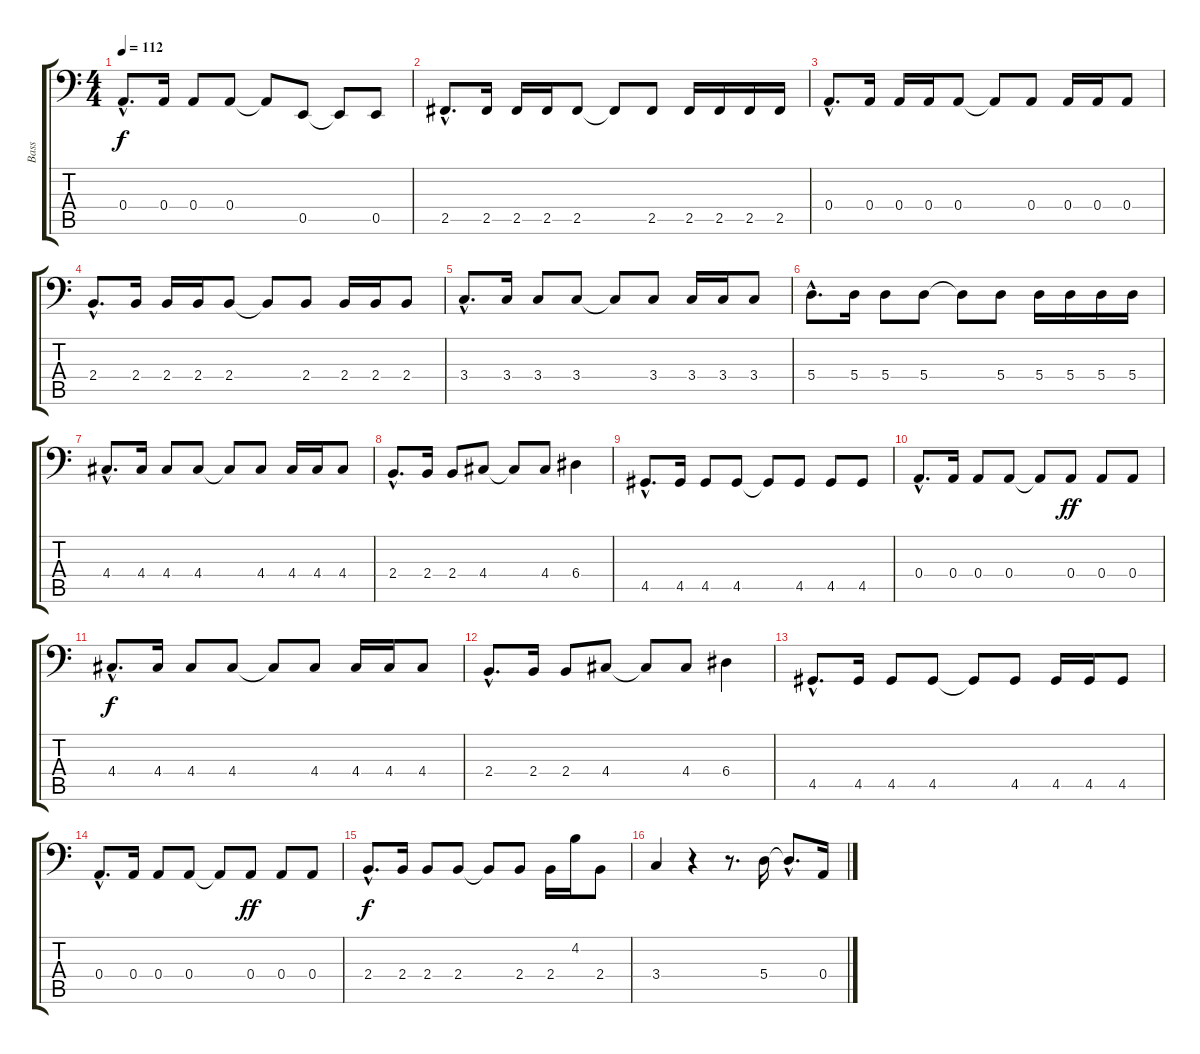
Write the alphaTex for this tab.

\track ("Bass" "Bass") {instrument electricbassfinger}
\staff {score tabs}
\tuning (C3 G2 D2 A1 E1 B0) {hide}
\ts (4 4)
\tempo 112
\clef f4
\ks c
0.4{hac}.8{d dy f} 0.4.16 0.4.8 0.4.8 0.4{t}.8 0.5.8 0.5{t}.8 0.5.8 |
2.5{hac}.8{d} 2.5.16 2.5.16 2.5.16 2.5.8 2.5{t}.8 2.5.8 2.5.16 2.5.16 2.5.16 2.5.16 |
0.4{hac}.8{d} 0.4.16 0.4.16 0.4.16 0.4.8 0.4{t}.8 0.4.8 0.4.16 0.4.16 0.4.8 |
2.4{hac}.8{d} 2.4.16 2.4.16 2.4.16 2.4.8 2.4{t}.8 2.4.8 2.4.16 2.4.16 2.4.8 |
3.4{hac}.8{d} 3.4.16 3.4.8 3.4.8 3.4{t}.8 3.4.8 3.4.16 3.4.16 3.4.8 |
5.4{hac}.8{d} 5.4.16 5.4.8 5.4.8 5.4{t}.8 5.4.8 5.4.16 5.4.16 5.4.16 5.4.16 |
4.4{hac}.8{d} 4.4.16 4.4.8 4.4.8 4.4{t}.8 4.4.8 4.4.16 4.4.16 4.4.8 |
2.4{hac}.8{d} 2.4.16 2.4.8 4.4.8 4.4{t}.8 4.4.8 6.4.4 |
4.5{hac}.8{d} 4.5.16 4.5.8 4.5.8 4.5{t}.8 4.5.8 4.5.8 4.5.8 |
0.4{hac}.8{d} 0.4.16 0.4.8 0.4.8 0.4{t}.8 0.4.8{dy ff} 0.4.8 0.4.8 |
4.4{hac}.8{d dy f} 4.4.16 4.4.8 4.4.8 4.4{t}.8 4.4.8 4.4.16 4.4.16 4.4.8 |
2.4{hac}.8{d} 2.4.16 2.4.8 4.4.8 4.4{t}.8 4.4.8 6.4.4 |
4.5{hac}.8{d} 4.5.16 4.5.8 4.5.8 4.5{t}.8 4.5.8 4.5.16 4.5.16 4.5.8 |
0.4{hac}.8{d} 0.4.16 0.4.8 0.4.8 0.4{t}.8 0.4.8{dy ff} 0.4.8 0.4.8 |
2.4{hac}.8{d dy f} 2.4.16 2.4.8 2.4.8 2.4{t}.8 2.4.8 2.4.16 4.2.16 2.4.8 |
3.4.4 r.4 r.8{d} 5.4.16 5.4{hac t}.8{d} 0.4.16
